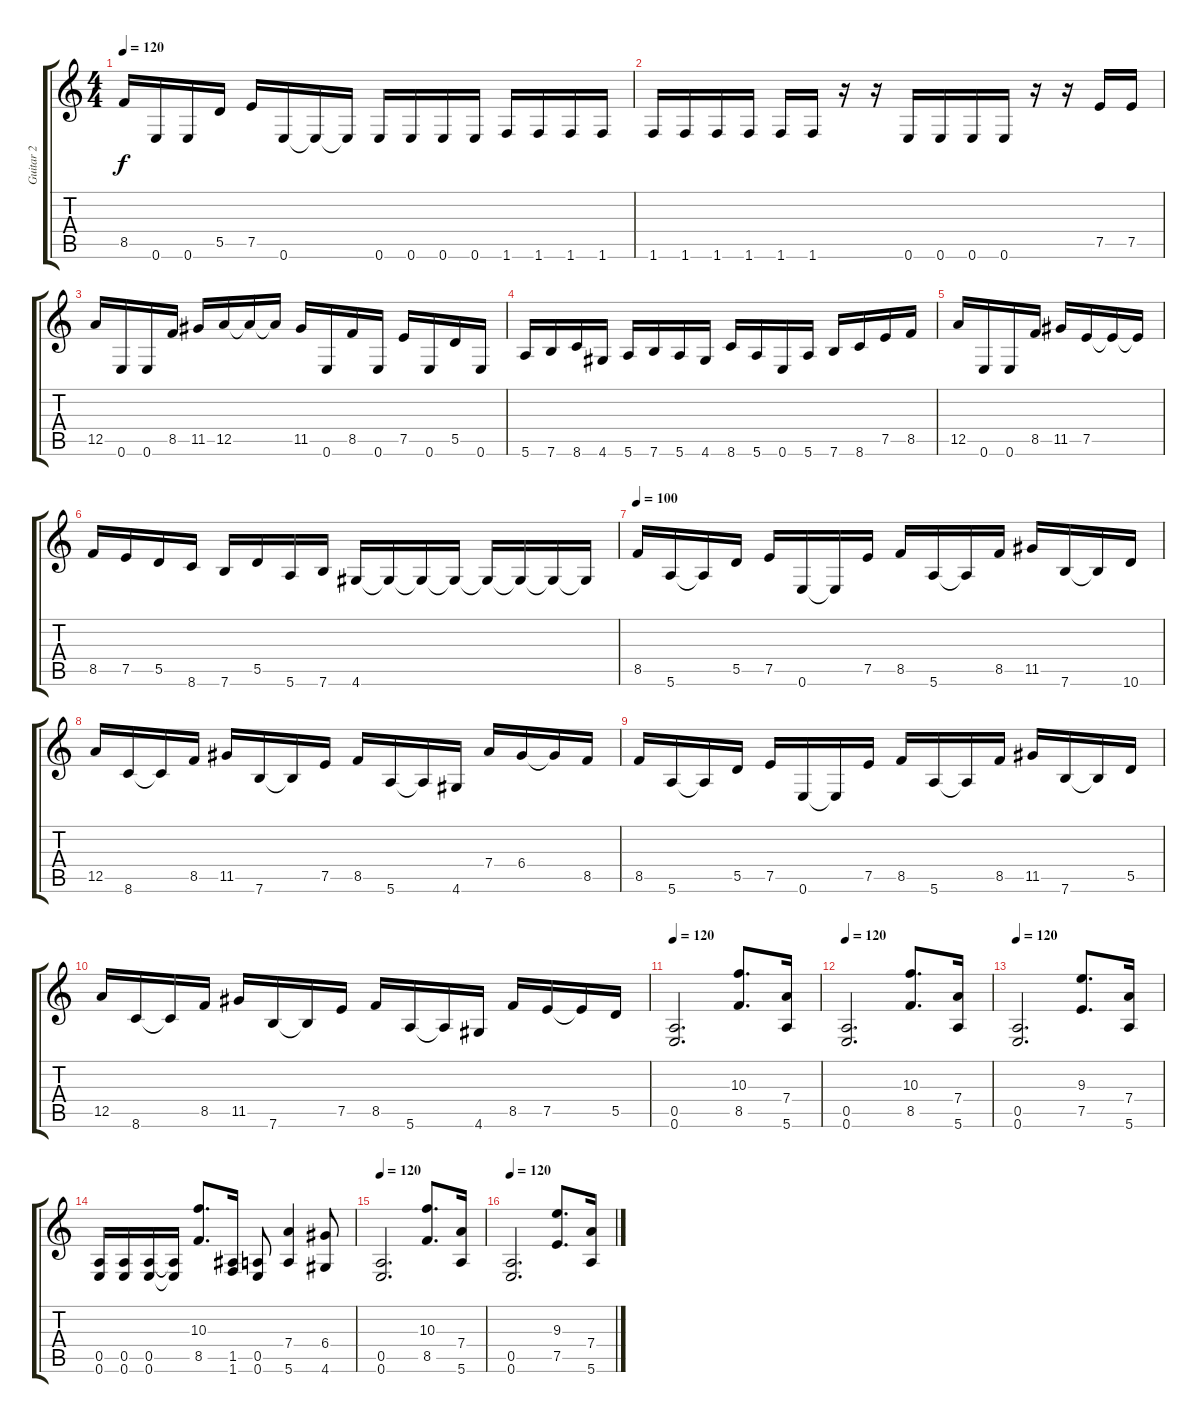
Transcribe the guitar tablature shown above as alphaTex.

\track ("Guitar 2" "Guitar 2") {instrument distortionguitar}
\staff {score tabs}
\tuning (E4 B3 G3 D3 A2 E2) {hide}
\ts (4 4)
\tempo 120
\clef g2
\ks c
8.5.16{dy f} 0.6.16 0.6.16 5.5.16 7.5.16 0.6.16 0.6{t}.16 0.6{t}.16 0.6.16 0.6.16 0.6.16 0.6.16 1.6.16 1.6.16 1.6.16 1.6.16 |
1.6.16 1.6.16 1.6.16 1.6.16 1.6.16 1.6.16 r.16 r.16 0.6.16 0.6.16 0.6.16 0.6.16 r.16 r.16 7.5.16 7.5.16 |
12.5.16 0.6.16 0.6.16 8.5.16 11.5.16 12.5.16 12.5{t}.16 12.5{t}.16 11.5.16 0.6.16 8.5.16 0.6.16 7.5.16 0.6.16 5.5.16 0.6.16 |
5.6.16 7.6.16 8.6.16 4.6.16 5.6.16 7.6.16 5.6.16 4.6.16 8.6.16 5.6.16 0.6.16 5.6.16 7.6.16 8.6.16 7.5.16 8.5.16 |
12.5.16 0.6.16 0.6.16 8.5.16 11.5.16 7.5.16 7.5{t}.16 7.5{t}.16 |
8.5.16 7.5.16 5.5.16 8.6.16 7.6.16 5.5.16 5.6.16 7.6.16 4.6.16 4.6{t}.16 4.6{t}.16 4.6{t}.16 4.6{t}.16 4.6{t}.16 4.6{t}.16 4.6{t}.16 |
\tempo 100
8.5.16 5.6.16 5.6{t}.16 5.5.16 7.5.16 0.6.16 0.6{t}.16 7.5.16 8.5.16 5.6.16 5.6{t}.16 8.5.16 11.5.16 7.6.16 7.6{t}.16 10.6.16 |
12.5.16 8.6.16 8.6{t}.16 8.5.16 11.5.16 7.6.16 7.6{t}.16 7.5.16 8.5.16 5.6.16 5.6{t}.16 4.6.16 7.4.16 6.4.16 6.4{t}.16 8.5.16 |
8.5.16 5.6.16 5.6{t}.16 5.5.16 7.5.16 0.6.16 0.6{t}.16 7.5.16 8.5.16 5.6.16 5.6{t}.16 8.5.16 11.5.16 7.6.16 7.6{t}.16 5.5.16 |
12.5.16 8.6.16 8.6{t}.16 8.5.16 11.5.16 7.6.16 7.6{t}.16 7.5.16 8.5.16 5.6.16 5.6{t}.16 4.6.16 8.5.16 7.5.16 7.5{t}.16 5.5.16 |
\tempo 120
(0.5 0.6).2{d} (10.3 8.5).8{d} (7.4 5.6).16 |
\tempo 120
(0.5 0.6).2{d} (10.3 8.5).8{d} (7.4 5.6).16 |
\tempo 120
(0.5 0.6).2{d} (9.3 7.5).8{d} (7.4 5.6).16 |
(0.5 0.6).16 (0.5 0.6).16 (0.5 0.6).16 (0.5{t} 0.6{t}).16 (10.3 8.5).8{d} (1.5 1.6).16 (0.5 0.6).8 (7.4 5.6).4 (6.4 4.6).8 |
\tempo 120
(0.5 0.6).2{d} (10.3 8.5).8{d} (7.4 5.6).16 |
\tempo 120
(0.5 0.6).2{d} (9.3 7.5).8{d} (7.4 5.6).16
